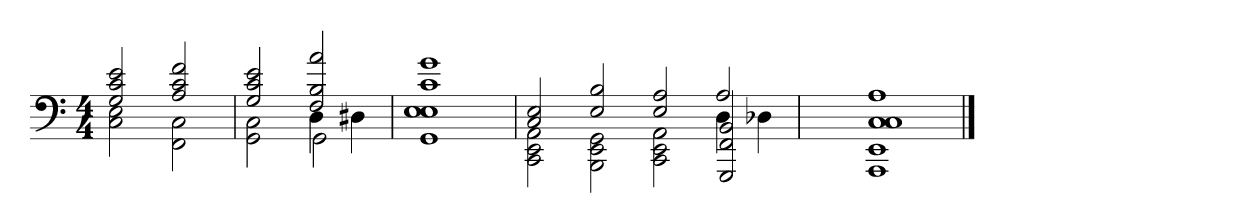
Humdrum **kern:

**kern
*part1
*staff1
*clefF4
*k[]
*M4/4
=1
*^
2G 2c 2e	2C 2E
2A 2c 2f	2FF 2C
=2	=2
*	*^
2G 2c 2e	2GG 2C	2ryy
2F 2B 2a	4D	2GG\
.	4D#X	.
*v	*v	*v
=3
1GG 1E 1E 1c 1g
=4
*^
*	*^
2C 2E	2CC 2EE 2AA	1ryy
2E 2B	2BBB 2EE 2GG	.
2E 2A	2CC 2EE 2AA	2ryy
2A	4D	2GGG/ 2FF/ 2BB/
.	4D-X	.
*v	*v	*v
=5
2ryy
1AAA 1EE 1C 1C 1A
==
*-
